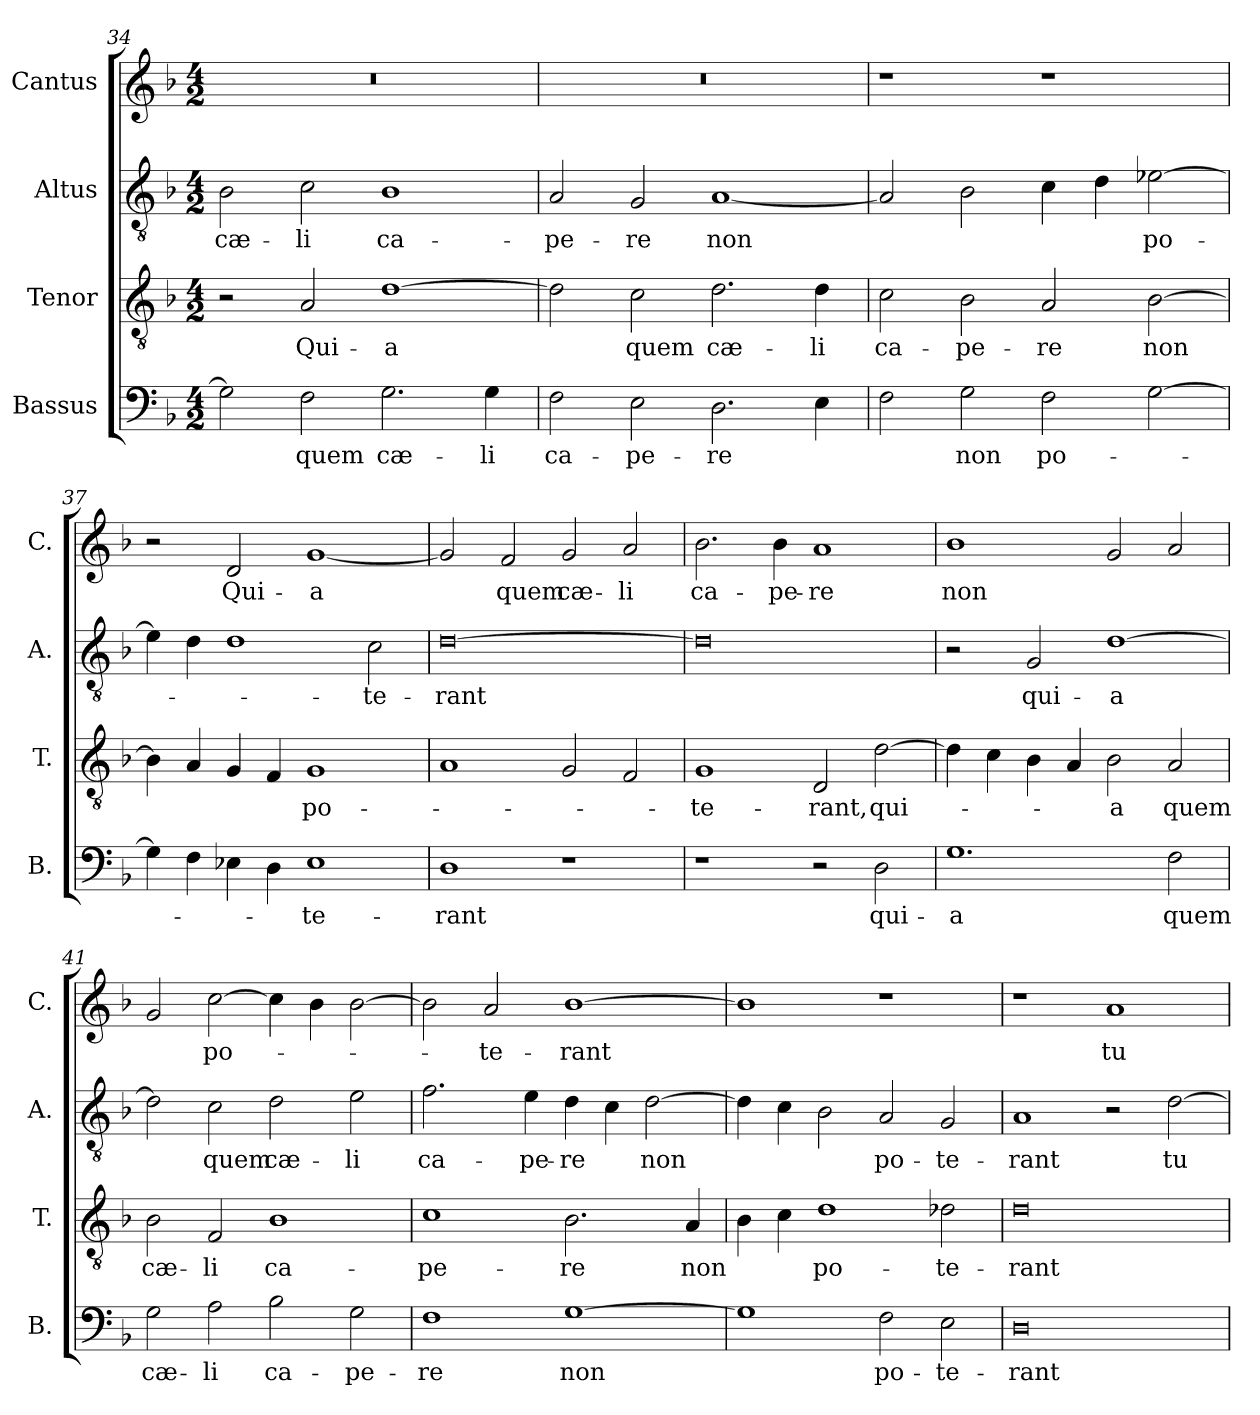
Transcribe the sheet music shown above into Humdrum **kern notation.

**kern	**text	**kern	**text	**kern	**text	**kern	**text
*part4	*part4	*part3	*part3	*part2	*part2	*part1	*part1
*staff4	*staff4	*staff3	*staff3	*staff2	*staff2	*staff1	*staff1
*I"Bassus	*	*I"Tenor	*	*I"Altus	*	*I"Cantus	*
*I'B.	*	*I'T.	*	*I'A.	*	*I'C.	*
!!LO:LB:g=z
*clefF4	*	*clefGv2	*	*clefGv2	*	*clefG2	*
*k[b-]	*	*k[b-]	*	*k[b-]	*	*k[b-]	*
*M4/2	*	*M4/2	*	*M4/2	*	*M4/2	*
=34	=34	=34	=34	=34	=34	=34	=34
!	!	!	!	!	!LO:LY:b	!	!
2G\]	.	2r	.	2B-\	cæ-	0r	.
!	!LO:LY:b	!	!LO:LY:b	!	!LO:LY:b	!	!
2F\	quem	2A/	Qui-	2c\	-li	.	.
!	!LO:LY:b	!	!LO:LY:b	!	!LO:LY:b	!	!
2.G\	cæ-	[1d	-a	1B-	ca-	.	.
!	!LO:LY:b	!	!	!	!	!	!
4G\	-li	.	.	.	.	.	.
=35	=35	=35	=35	=35	=35	=35	=35
!	!LO:LY:b	!	!	!	!LO:LY:b	!	!
2F\	ca-	2d\]	.	2A/	-pe-	0r	.
!	!LO:LY:b	!	!LO:LY:b	!	!LO:LY:b	!	!
2E\	-pe-	2c\	quem	2G/	-re	.	.
!	!LO:LY:b	!	!LO:LY:b	!	!LO:LY:b	!	!
2.D\	-re	2.d\	cæ-	[1A	-non	.	.
!	!	!	!LO:LY:b	!	!	!	!
4E\	.	4d\	-li	.	.	.	.
=36	=36	=36	=36	=36	=36	=36	=36
!	!	!	!LO:LY:b	!	!	!	!
2F\	.	2c\	ca-	2A/]	.	1r	.
!	!LO:LY:b	!	!LO:LY:b	!	!	!	!
2G\	non	2B-\	-pe-	2B-\	.	.	.
!	!LO:LY:b	!	!LO:LY:b	!	!	!	!
2F\	po-	2A/	-re	4c\	.	1r	.
.	.	.	.	4d\	.	.	.
!	!	!	!LO:LY:b	!	!LO:LY:b	!	!
[2G\	.	[2B-\	-non	[2e-X\	po-	.	.
=37	=37	=37	=37	=37	=37	=37	=37
4G\]	.	4B-\]	.	4e-\]	.	2r	.
4F\	.	4A/	.	4d\	.	.	.
!	!	!	!	!	!	!	!LO:LY:b
4E-X\	.	4G/	.	1d	.	2d/	Qui-
4D\	.	4F/	.	.	.	.	.
!	!LO:LY:b	!	!LO:LY:b	!	!	!	!LO:LY:b
1E-	-te-	1G	po-	.	.	[1g	-a
!	!	!	!	!	!LO:LY:b	!	!
.	.	.	.	2c\	-te-	.	.
!!LO:LB:g=z
=38	=38	=38	=38	=38	=38	=38	=38
!	!LO:LY:b	!	!	!	!LO:LY:b	!	!
1D	-rant	1A	.	[0d	-rant	2g/]	.
!	!	!	!	!	!	!	!LO:LY:b
.	.	.	.	.	.	2f/	quem
!	!	!	!	!	!	!	!LO:LY:b
1r	.	2G/	.	.	.	2g/	cæ-
!	!	!	!	!	!	!	!LO:LY:b
.	.	2F/	.	.	.	2a/	-li
=39	=39	=39	=39	=39	=39	=39	=39
!	!	!	!LO:LY:b	!	!	!	!LO:LY:b
1r	.	1G	-te-	0d]	.	2.b-\	ca-
!	!	!	!	!	!	!	!LO:LY:b
.	.	.	.	.	.	4b-\	-pe-
!	!	!	!LO:LY:b	!	!	!	!LO:LY:b
2r	.	2D/	-rant,	.	.	1a	-re
!	!LO:LY:b	!	!LO:LY:b	!	!	!	!
2D\	qui-	[2d\	qui-	.	.	.	.
=40	=40	=40	=40	=40	=40	=40	=40
!	!LO:LY:b	!	!	!	!	!	!LO:LY:b
1.G	-a	4d\]	.	2r	.	1b-	-non
.	.	4c\	.	.	.	.	.
!	!	!	!	!	!LO:LY:b	!	!
.	.	4B-\	.	2G/	qui-	.	.
.	.	4A/	.	.	.	.	.
!	!	!	!LO:LY:b	!	!LO:LY:b	!	!
.	.	2B-\	-a	[1d	-a	2g/	.
!	!LO:LY:b	!	!LO:LY:b	!	!	!	!
2F\	quem	2A/	quem	.	.	2a/	.
=41	=41	=41	=41	=41	=41	=41	=41
!	!LO:LY:b	!	!LO:LY:b	!	!	!	!
2G\	cæ-	2B-\	cæ-	2d\]	.	2g/	.
!	!LO:LY:b	!	!LO:LY:b	!	!LO:LY:b	!	!LO:LY:b
2A\	-li	2F/	-li	2c\	quem	[2cc\	po-
!	!LO:LY:b	!	!LO:LY:b	!	!LO:LY:b	!	!
2B-\	ca-	1B-	ca-	2d\	cæ-	4cc\]	.
.	.	.	.	.	.	4b-\	.
!	!LO:LY:b	!	!	!	!LO:LY:b	!	!
2G\	-pe-	.	.	2e\	-li	[2b-\	.
!!LO:PB:g=z
=42	=42	=42	=42	=42	=42	=42	=42
!	!LO:LY:b	!	!LO:LY:b	!	!LO:LY:b	!	!
1F	-re	1c	-pe-	2.f\	ca-	2b-\]	.
!	!	!	!	!	!	!	!LO:LY:b
.	.	.	.	.	.	2a/	-te-
!	!	!	!	!	!LO:LY:b	!	!
.	.	.	.	4e\	-pe-	.	.
!	!LO:LY:b	!	!LO:LY:b	!	!LO:LY:b	!	!LO:LY:b
[1G	non	2.B-\	-re	4d\	-re	[1b-	-rant
.	.	.	.	4c\	.	.	.
!	!	!	!	!	!LO:LY:b	!	!
.	.	.	.	[2d\	-non	.	.
!	!	!	!LO:LY:b	!	!	!	!
.	.	4A/	-non	.	.	.	.
=43	=43	=43	=43	=43	=43	=43	=43
1G]	.	4B-\	.	4d\]	.	1b-]	.
.	.	4c\	.	4c\	.	.	.
!	!	!	!LO:LY:b	!	!	!	!
.	.	1d	po-	2B-\	.	.	.
!	!LO:LY:b	!	!	!	!LO:LY:b	!	!
2F\	po-	.	.	2A/	po-	1r	.
!	!LO:LY:b	!	!LO:LY:b	!	!LO:LY:b	!	!
2E\	-te-	2d-X\	-te-	2G/	-te-	.	.
=44	=44	=44	=44	=44	=44	=44	=44
!	!LO:LY:b	!	!LO:LY:b	!	!LO:LY:b	!	!
0D	-rant	0d	-rant	1A	-rant	1r	.
!	!	!	!	!	!	!	!LO:LY:b
.	.	.	.	2r	.	1a	tu-
!	!	!	!	!	!LO:LY:b	!	!
.	.	.	.	[2d\	tu-	.	.
=	=	=	=	=	=	=	=
*-	*-	*-	*-	*-	*-	*-	*-
